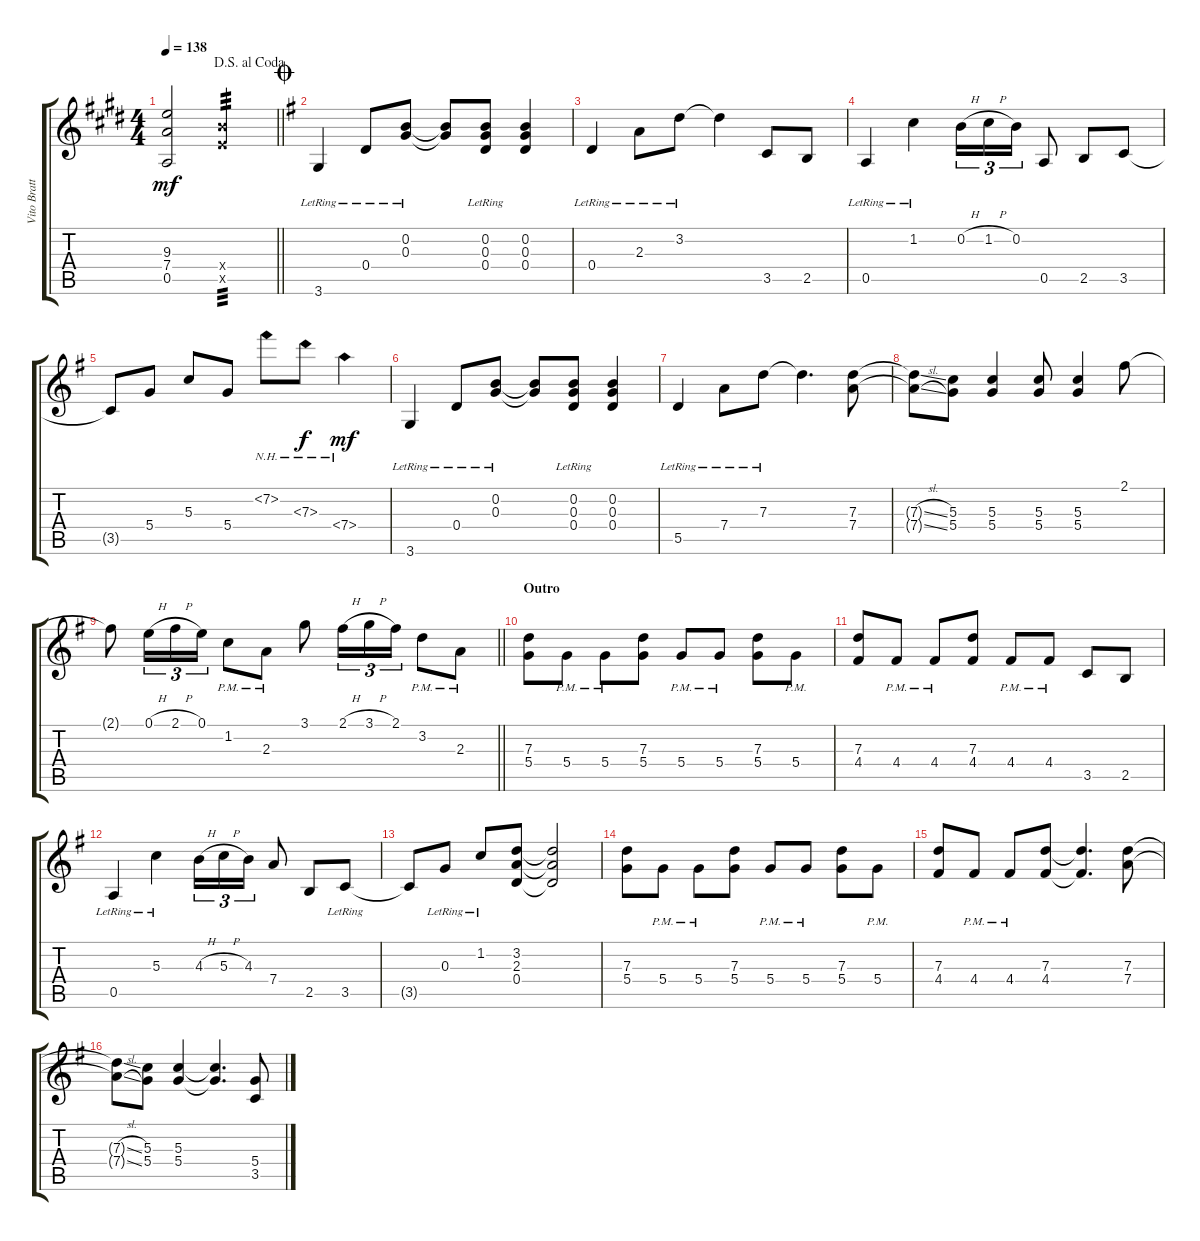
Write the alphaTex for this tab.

\track ("Vito Bratta" "Vito Bratt") {instrument overdrivenguitar}
\staff {score tabs}
\tuning (E4 B3 G3 D3 A2 E2) {hide}
\ts (4 4)
\jump dalsegnoalcoda
\tempo 138
\clef g2
\barLineRight lightlight
\ks c#minor
(9.3{t} 7.4{t} 0.5{t}).2{dy mf} (9.4{x} 7.5{x}).2{tp 3} |
\jump coda
\ks g
3.6{lr}.4 0.4{lr}.8 (0.2{lr} 0.3{lr}).8 (0.2{t} 0.3{t}).8 (0.2{lr} 0.3{lr} 0.4{lr}).8 (0.2 0.3 0.4).4 |
0.4{lr}.4 2.3{lr}.8 3.2{lr}.8 3.2{t}.4 3.5.8 2.5.8 |
0.5{lr}.4 1.2{lr}.4 0.2{h}.16{tu (3 2)} 1.2{h}.16{tu (3 2)} 0.2.16{tu (3 2)} 0.5.8 2.5.8 3.5.8 |
3.5{t}.8 5.4.8 5.3.8 5.4.8 7.2{nh}.8 7.3{nh}.8{dy f} 7.4{nh}.4{dy mf} |
3.6{lr}.4 0.4{lr}.8 (0.2{lr} 0.3{lr}).8 (0.2{t} 0.3{t}).8 (0.2{lr} 0.3{lr} 0.4{lr}).8 (0.2 0.3 0.4).4 |
5.5{lr}.4 7.4{lr}.8 7.3{lr}.8 7.3{t}.4{d} (7.3 7.4).8 |
(7.3{sl t} 7.4{sl t}).8 (5.3 5.4).8 (5.3 5.4).4 (5.3 5.4).8 (5.3 5.4).4 2.1.8 |
\barLineRight lightlight
2.1{t}.8 0.1{h}.16{tu (3 2)} 2.1{h}.16{tu (3 2)} 0.1.16{tu (3 2)} 1.2{pm}.8 2.3{pm}.8 3.1.8 2.1{h}.16{tu (3 2)} 3.1{h}.16{tu (3 2)} 2.1.16{tu (3 2)} 3.2{pm}.8 2.3{pm}.8 |
\section ("" "Outro")
(7.3 5.4).8 5.4{pm}.8 5.4{pm}.8 (7.3 5.4).8 5.4{pm}.8 5.4{pm}.8 (7.3 5.4).8 5.4{pm}.8 |
(7.3 4.4).8 4.4{pm}.8 4.4{pm}.8 (7.3 4.4).8 4.4{pm}.8 4.4{pm}.8 3.5.8 2.5.8 |
0.5{lr}.4 5.3{lr}.4 4.3{h}.16{tu (3 2)} 5.3{h}.16{tu (3 2)} 4.3.16{tu (3 2)} 7.4.8 2.5.8 3.5{lr}.8 |
3.5{t}.8 0.3{lr}.8 1.2{lr}.8 (3.2 2.3 0.4).8 (3.2{t} 2.3{t} 0.4{t}).2 |
(7.3 5.4).8 5.4{pm}.8 5.4{pm}.8 (7.3 5.4).8 5.4{pm}.8 5.4{pm}.8 (7.3 5.4).8 5.4{pm}.8 |
(7.3 4.4).8 4.4{pm}.8 4.4{pm}.8 (7.3 4.4).8 (7.3{t} 4.4{t}).4{d} (7.3 7.4).8 |
(7.3{sl t} 7.4{sl t}).8 (5.3 5.4).8 (5.3 5.4).4 (5.3{t} 5.4{t}).4{d} (5.4 3.5).8
